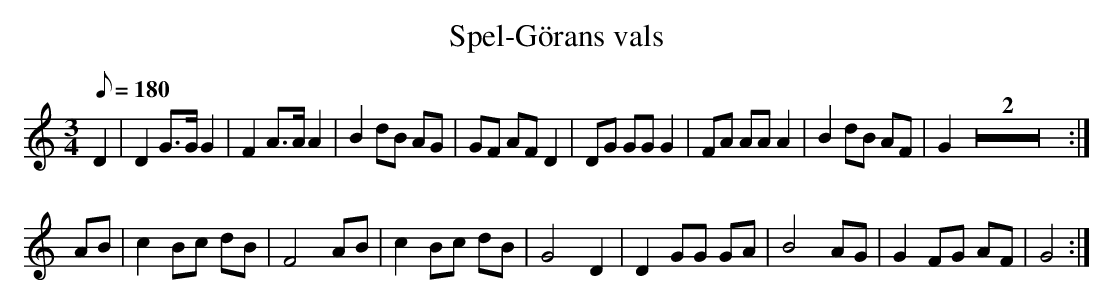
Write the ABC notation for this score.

X:1
T:Spel-Görans vals
M:3/4
L:1/8
K:Gmix
Q:180
D2| D2 G3/2G/2 G2 | F2 A3/2A/2 A2 | B2 dB AG | GF AF D2 | DG GG G2 | FA AA A2 | B2 dB AF | G2 Z2 :|
AB | c2 Bc dB | F4 AB | c2 Bc dB | G4 D2 | D2 GG GA | B4 AG | G2 FG AF | G4 :|
